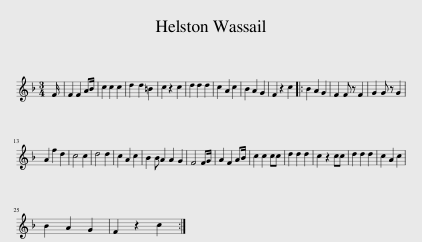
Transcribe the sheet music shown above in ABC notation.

X:1
L:1/8
M:3/4
I:linebreak $
K:F
V:1 treble
V:1
 F/ | F2 F2 AB/ | c2 c2 c2 | d2 d2 =B2 | c2 z2 c2 | %5
 d2 d2 d2 | c2 A2 c2 | B2 A2 G2 | F2 z2 c2 |: B2 A2 G2 | %10
 F2 F z F2 | G2 G z G2 |$ A2 f2 d2 | c4 c2 | d4 d2 | %15
 c2 A2 c2 | B2 B A2 A2 G2 | F4 FG/ | A2 F2 AB/ | c2 c2 cc | %20
 d2 d2 d2 | c2 z2 cc | d2 d2 d2 | c2 A2 c2 |$ B2 A2 G2 | %25
 F2 z2 c2 :| %26
